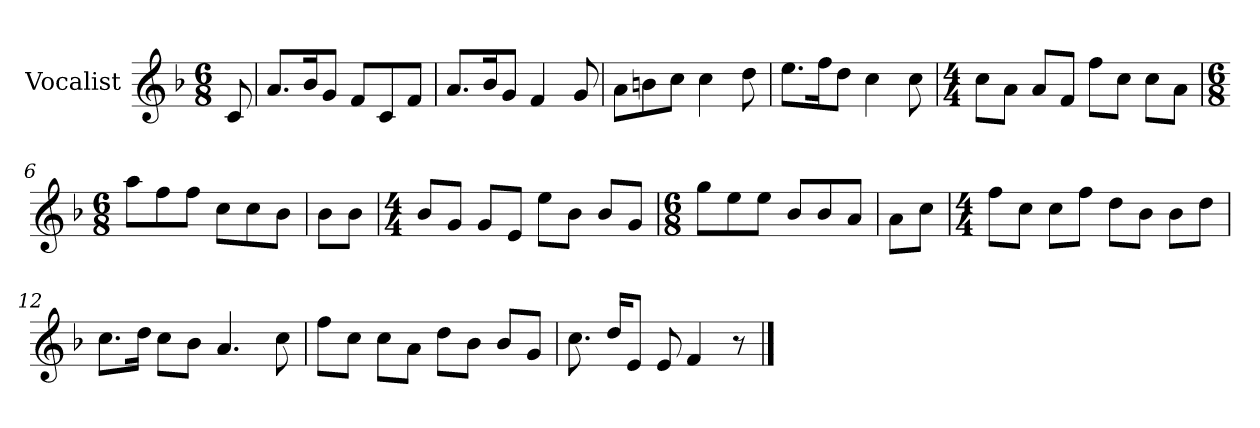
**kern
*part1
*staff1
*I"Vocalist
*k[b-]
*F:
*M6/8
=
8c
=1
8.aL
16b-K
8gJ
8fL
8c
8fJ
=2
8.aL
16b-K
8gJ
4f
8g
=3
8aL
8bn
8ccJ
4cc
8dd
=4
8.eeL
16ffK
8ddJ
4cc
8cc
=5
*M4/4
8ccL
8aJ
8aL
8fJ
8ffL
8ccJ
8ccL
8aJ
=6
*M6/8
8aaL
8ff
8ffJ
8ccL
8cc
8b-J
=7
8b-L
8b-J
=8
*M4/4
8b-L
8gJ
8gL
8eJ
8eeL
8b-J
8b-L
8gJ
=9
*M6/8
8ggL
8ee
8eeJ
8b-L
8b-
8aJ
=10
8aL
8ccJ
=11
*M4/4
8ffL
8ccJ
8ccL
8ffJ
8ddL
8b-J
8b-L
8ddJ
=12
8.ccL
16ddJk
8ccL
8b-J
4.a
8cc
=13
8ffL
8ccJ
8ccL
8aJ
8ddL
8b-J
8b-L
8gJ
=14
8.cc
16ddKL
8eJ
8e
4f
8r
==
*-
